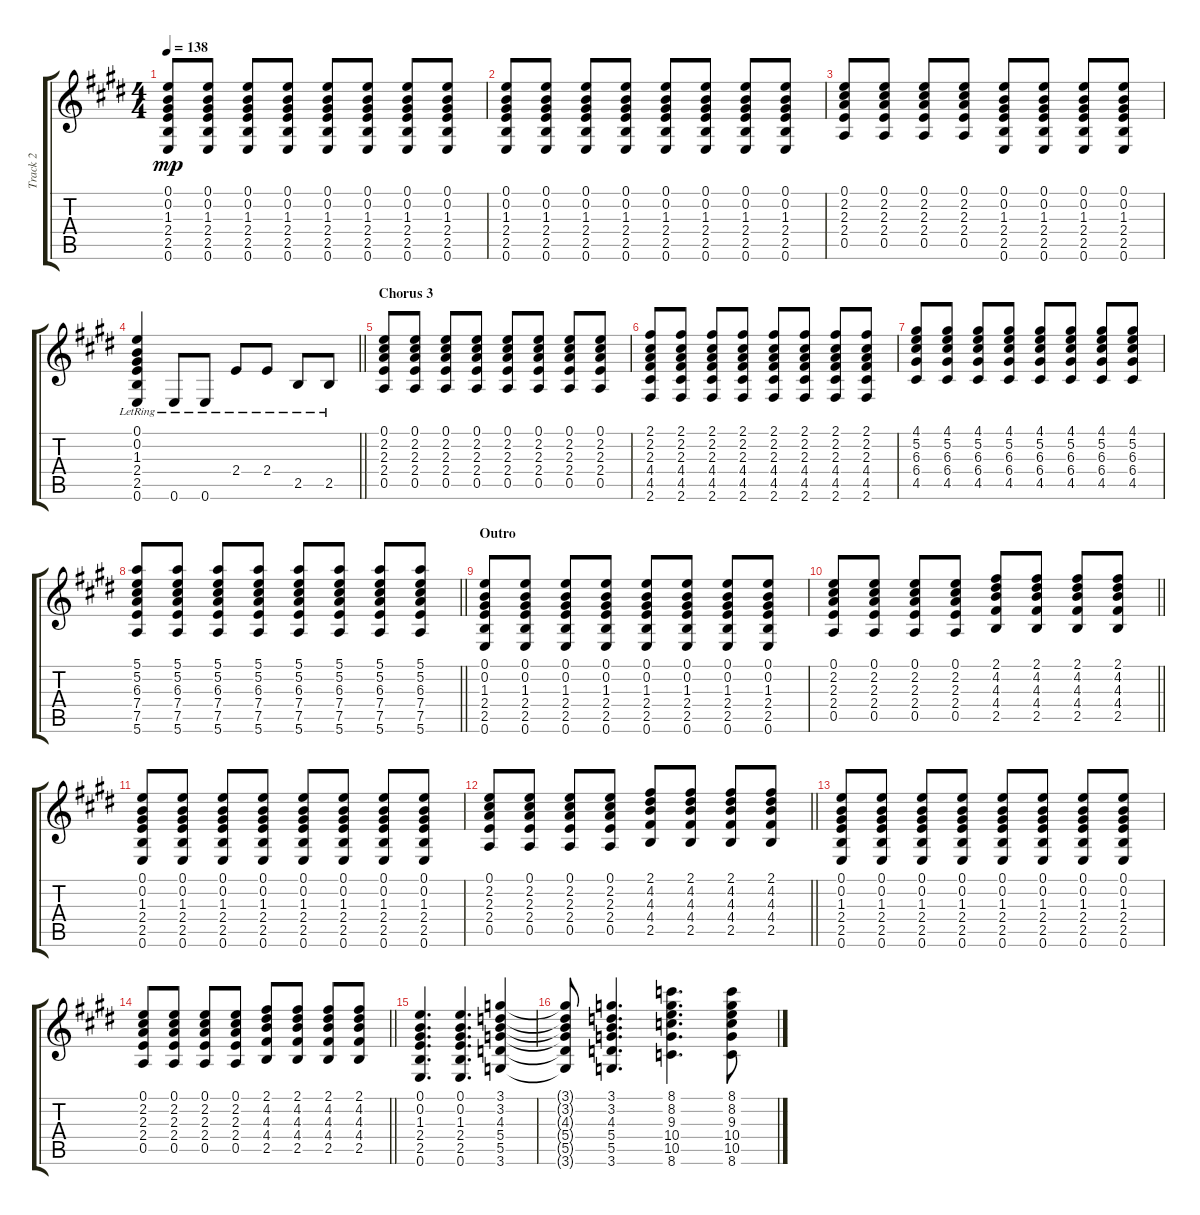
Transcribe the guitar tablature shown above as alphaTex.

\track ("Track 2" "Track 2") {instrument acousticguitarnylon}
\staff {score tabs}
\tuning (E4 B3 G3 D3 A2 E2) {hide}
\ts (4 4)
\tempo 138
\clef g2
\ks e
(0.1 0.2 1.3 2.4 2.5 0.6).8{dy mp} (0.1 0.2 1.3 2.4 2.5 0.6).8 (0.1 0.2 1.3 2.4 2.5 0.6).8 (0.1 0.2 1.3 2.4 2.5 0.6).8 (0.1 0.2 1.3 2.4 2.5 0.6).8 (0.1 0.2 1.3 2.4 2.5 0.6).8 (0.1 0.2 1.3 2.4 2.5 0.6).8 (0.1 0.2 1.3 2.4 2.5 0.6).8 |
(0.1 0.2 1.3 2.4 2.5 0.6).8 (0.1 0.2 1.3 2.4 2.5 0.6).8 (0.1 0.2 1.3 2.4 2.5 0.6).8 (0.1 0.2 1.3 2.4 2.5 0.6).8 (0.1 0.2 1.3 2.4 2.5 0.6).8 (0.1 0.2 1.3 2.4 2.5 0.6).8 (0.1 0.2 1.3 2.4 2.5 0.6).8 (0.1 0.2 1.3 2.4 2.5 0.6).8 |
(0.1 2.2 2.3 2.4 0.5).8 (0.1 2.2 2.3 2.4 0.5).8 (0.1 2.2 2.3 2.4 0.5).8 (0.1 2.2 2.3 2.4 0.5).8 (0.1 0.2 1.3 2.4 2.5 0.6).8 (0.1 0.2 1.3 2.4 2.5 0.6).8 (0.1 0.2 1.3 2.4 2.5 0.6).8 (0.1 0.2 1.3 2.4 2.5 0.6).8 |
\barLineRight lightlight
(0.1{lr} 0.2{lr} 1.3{lr} 2.4{lr} 2.5{lr} 0.6{lr}).4 0.6{lr}.8 0.6{lr}.8 2.4{lr}.8 2.4{lr}.8 2.5{lr}.8 2.5{lr}.8 |
\section ("" "Chorus 3")
(0.1 2.2 2.3 2.4 0.5).8 (0.1 2.2 2.3 2.4 0.5).8 (0.1 2.2 2.3 2.4 0.5).8 (0.1 2.2 2.3 2.4 0.5).8 (0.1 2.2 2.3 2.4 0.5).8 (0.1 2.2 2.3 2.4 0.5).8 (0.1 2.2 2.3 2.4 0.5).8 (0.1 2.2 2.3 2.4 0.5).8 |
(2.1 2.2 2.3 4.4 4.5 2.6).8 (2.1 2.2 2.3 4.4 4.5 2.6).8 (2.1 2.2 2.3 4.4 4.5 2.6).8 (2.1 2.2 2.3 4.4 4.5 2.6).8 (2.1 2.2 2.3 4.4 4.5 2.6).8 (2.1 2.2 2.3 4.4 4.5 2.6).8 (2.1 2.2 2.3 4.4 4.5 2.6).8 (2.1 2.2 2.3 4.4 4.5 2.6).8 |
(4.1 5.2 6.3 6.4 4.5).8 (4.1 5.2 6.3 6.4 4.5).8 (4.1 5.2 6.3 6.4 4.5).8 (4.1 5.2 6.3 6.4 4.5).8 (4.1 5.2 6.3 6.4 4.5).8 (4.1 5.2 6.3 6.4 4.5).8 (4.1 5.2 6.3 6.4 4.5).8 (4.1 5.2 6.3 6.4 4.5).8 |
\barLineRight lightlight
(5.1 5.2 6.3 7.4 7.5 5.6).8 (5.1 5.2 6.3 7.4 7.5 5.6).8 (5.1 5.2 6.3 7.4 7.5 5.6).8 (5.1 5.2 6.3 7.4 7.5 5.6).8 (5.1 5.2 6.3 7.4 7.5 5.6).8 (5.1 5.2 6.3 7.4 7.5 5.6).8 (5.1 5.2 6.3 7.4 7.5 5.6).8 (5.1 5.2 6.3 7.4 7.5 5.6).8 |
\section ("" "Outro")
(0.1 0.2 1.3 2.4 2.5 0.6).8 (0.1 0.2 1.3 2.4 2.5 0.6).8 (0.1 0.2 1.3 2.4 2.5 0.6).8 (0.1 0.2 1.3 2.4 2.5 0.6).8 (0.1 0.2 1.3 2.4 2.5 0.6).8 (0.1 0.2 1.3 2.4 2.5 0.6).8 (0.1 0.2 1.3 2.4 2.5 0.6).8 (0.1 0.2 1.3 2.4 2.5 0.6).8 |
\barLineRight lightlight
(0.1 2.2 2.3 2.4 0.5).8 (0.1 2.2 2.3 2.4 0.5).8 (0.1 2.2 2.3 2.4 0.5).8 (0.1 2.2 2.3 2.4 0.5).8 (2.1 4.2 4.3 4.4 2.5).8 (2.1 4.2 4.3 4.4 2.5).8 (2.1 4.2 4.3 4.4 2.5).8 (2.1 4.2 4.3 4.4 2.5).8 |
\section ("" "")
(0.1 0.2 1.3 2.4 2.5 0.6).8 (0.1 0.2 1.3 2.4 2.5 0.6).8 (0.1 0.2 1.3 2.4 2.5 0.6).8 (0.1 0.2 1.3 2.4 2.5 0.6).8 (0.1 0.2 1.3 2.4 2.5 0.6).8 (0.1 0.2 1.3 2.4 2.5 0.6).8 (0.1 0.2 1.3 2.4 2.5 0.6).8 (0.1 0.2 1.3 2.4 2.5 0.6).8 |
\barLineRight lightlight
(0.1 2.2 2.3 2.4 0.5).8 (0.1 2.2 2.3 2.4 0.5).8 (0.1 2.2 2.3 2.4 0.5).8 (0.1 2.2 2.3 2.4 0.5).8 (2.1 4.2 4.3 4.4 2.5).8 (2.1 4.2 4.3 4.4 2.5).8 (2.1 4.2 4.3 4.4 2.5).8 (2.1 4.2 4.3 4.4 2.5).8 |
(0.1 0.2 1.3 2.4 2.5 0.6).8 (0.1 0.2 1.3 2.4 2.5 0.6).8 (0.1 0.2 1.3 2.4 2.5 0.6).8 (0.1 0.2 1.3 2.4 2.5 0.6).8 (0.1 0.2 1.3 2.4 2.5 0.6).8 (0.1 0.2 1.3 2.4 2.5 0.6).8 (0.1 0.2 1.3 2.4 2.5 0.6).8 (0.1 0.2 1.3 2.4 2.5 0.6).8 |
\barLineRight lightlight
(0.1 2.2 2.3 2.4 0.5).8 (0.1 2.2 2.3 2.4 0.5).8 (0.1 2.2 2.3 2.4 0.5).8 (0.1 2.2 2.3 2.4 0.5).8 (2.1 4.2 4.3 4.4 2.5).8 (2.1 4.2 4.3 4.4 2.5).8 (2.1 4.2 4.3 4.4 2.5).8 (2.1 4.2 4.3 4.4 2.5).8 |
(0.1 0.2 1.3 2.4 2.5 0.6).4{d} (0.1 0.2 1.3 2.4 2.5 0.6).4{d} (3.1 3.2 4.3 5.4 5.5 3.6).4 |
(3.1{t} 3.2{t} 4.3{t} 5.4{t} 5.5{t} 3.6{t}).8 (3.1 3.2 4.3 5.4 5.5 3.6).4{d} (8.1 8.2 9.3 10.4 10.5 8.6).4{d} (8.1 8.2 9.3 10.4 10.5 8.6).8
